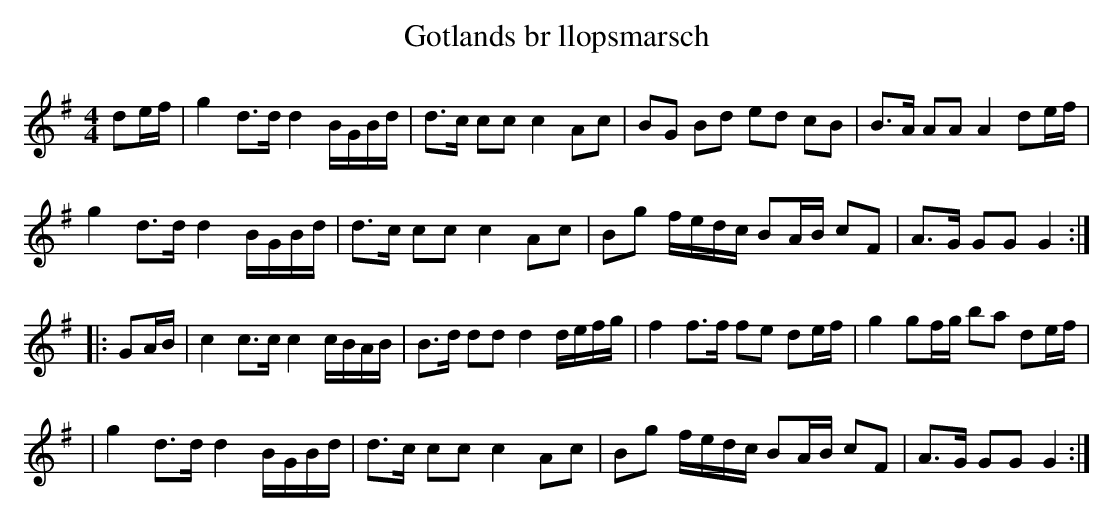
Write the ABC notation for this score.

X:1
T: Gotlands br llopsmarsch
M: 4/4
L: 1/16
K: G
V: 1
d2ef | g4 d3d d4 BGBd | d3c c2c2 c4 A2c2 | B2G2 B2d2 e2d2 c2B2 | B3A A2A2 A4 d2ef |
g4 d3d d4 BGBd | d3c c2c2 c4 A2c2 | B2g2 fedc B2AB c2F2 | A3G G2G2 G4 :|
|: G2AB | c4 c3c c4 cBAB | B3d d2d2 d4 defg | f4 f3f f2e2 d2ef | g4 g2fg b2a2 d2ef |
| g4 d3d d4 BGBd | d3c c2c2 c4 A2c2 | B2g2 fedc B2AB c2F2 | A3G G2G2 G4 :|
